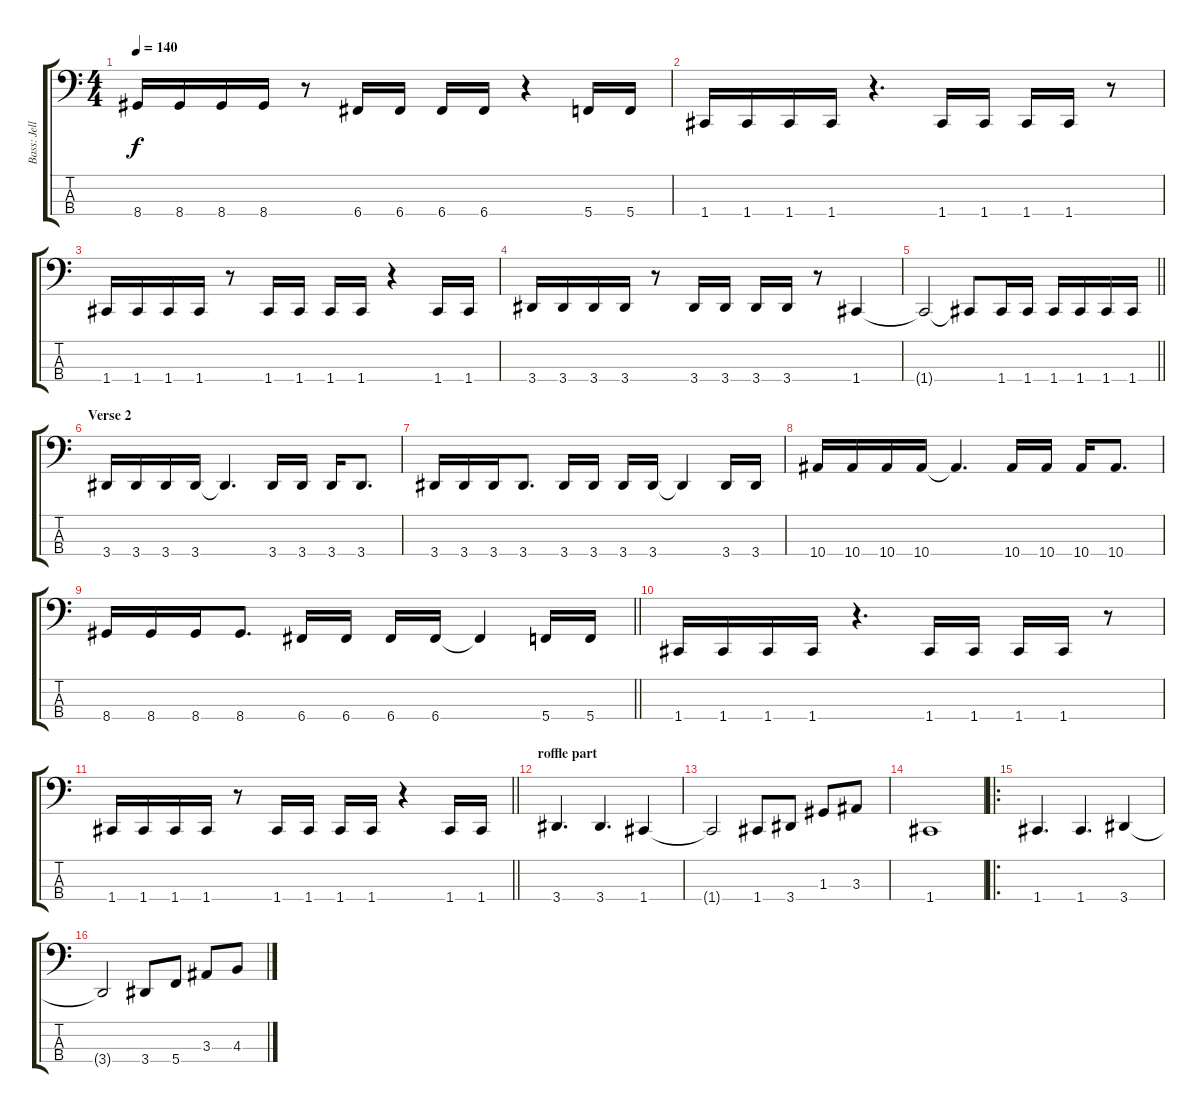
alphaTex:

\track ("Bass: Jelle" "Bass: Jell") {instrument electricbasspick}
\staff {score tabs}
\tuning (F2 C2 G1 C1) {hide}
\ts (4 4)
\tempo 140
\clef f4
\ks c
8.4.16{dy f} 8.4.16 8.4.16 8.4.16 r.8 6.4.16 6.4.16 6.4.16 6.4.16 r.4 5.4.16 5.4.16 |
1.4.16 1.4.16 1.4.16 1.4.16 r.4{d} 1.4.16 1.4.16 1.4.16 1.4.16 r.8 |
1.4.16 1.4.16 1.4.16 1.4.16 r.8 1.4.16 1.4.16 1.4.16 1.4.16 r.4 1.4.16 1.4.16 |
3.4.16 3.4.16 3.4.16 3.4.16 r.8 3.4.16 3.4.16 3.4.16 3.4.16 r.8 1.4.4 |
\barLineRight lightlight
1.4{t}.2 1.4{t}.8 1.4.16 1.4.16 1.4.16 1.4.16 1.4.16 1.4.16 |
\section ("" "Verse 2")
3.4.16 3.4.16 3.4.16 3.4.16 3.4{t}.4{d} 3.4.16 3.4.16 3.4.16 3.4.8{d} |
3.4.16 3.4.16 3.4.16 3.4.8{d} 3.4.16 3.4.16 3.4.16 3.4.16 3.4{t}.4 3.4.16 3.4.16 |
10.4.16 10.4.16 10.4.16 10.4.16 10.4{t}.4{d} 10.4.16 10.4.16 10.4.16 10.4.8{d} |
\barLineRight lightlight
8.4.16 8.4.16 8.4.16 8.4.8{d} 6.4.16 6.4.16 6.4.16 6.4.16 6.4{t}.4 5.4.16 5.4.16 |
1.4.16 1.4.16 1.4.16 1.4.16 r.4{d} 1.4.16 1.4.16 1.4.16 1.4.16 r.8 |
\barLineRight lightlight
1.4.16 1.4.16 1.4.16 1.4.16 r.8 1.4.16 1.4.16 1.4.16 1.4.16 r.4 1.4.16 1.4.16 |
\section ("" "roffle part")
3.4.4{d} 3.4.4{d} 1.4.4 |
1.4{t}.2 1.4.8 3.4.8 1.3.8 3.3.8 |
1.4.1 |
\ro
1.4.4{d} 1.4.4{d} 3.4.4 |
3.4{t}.2 3.4.8 5.4.8 3.3.8 4.3.8
